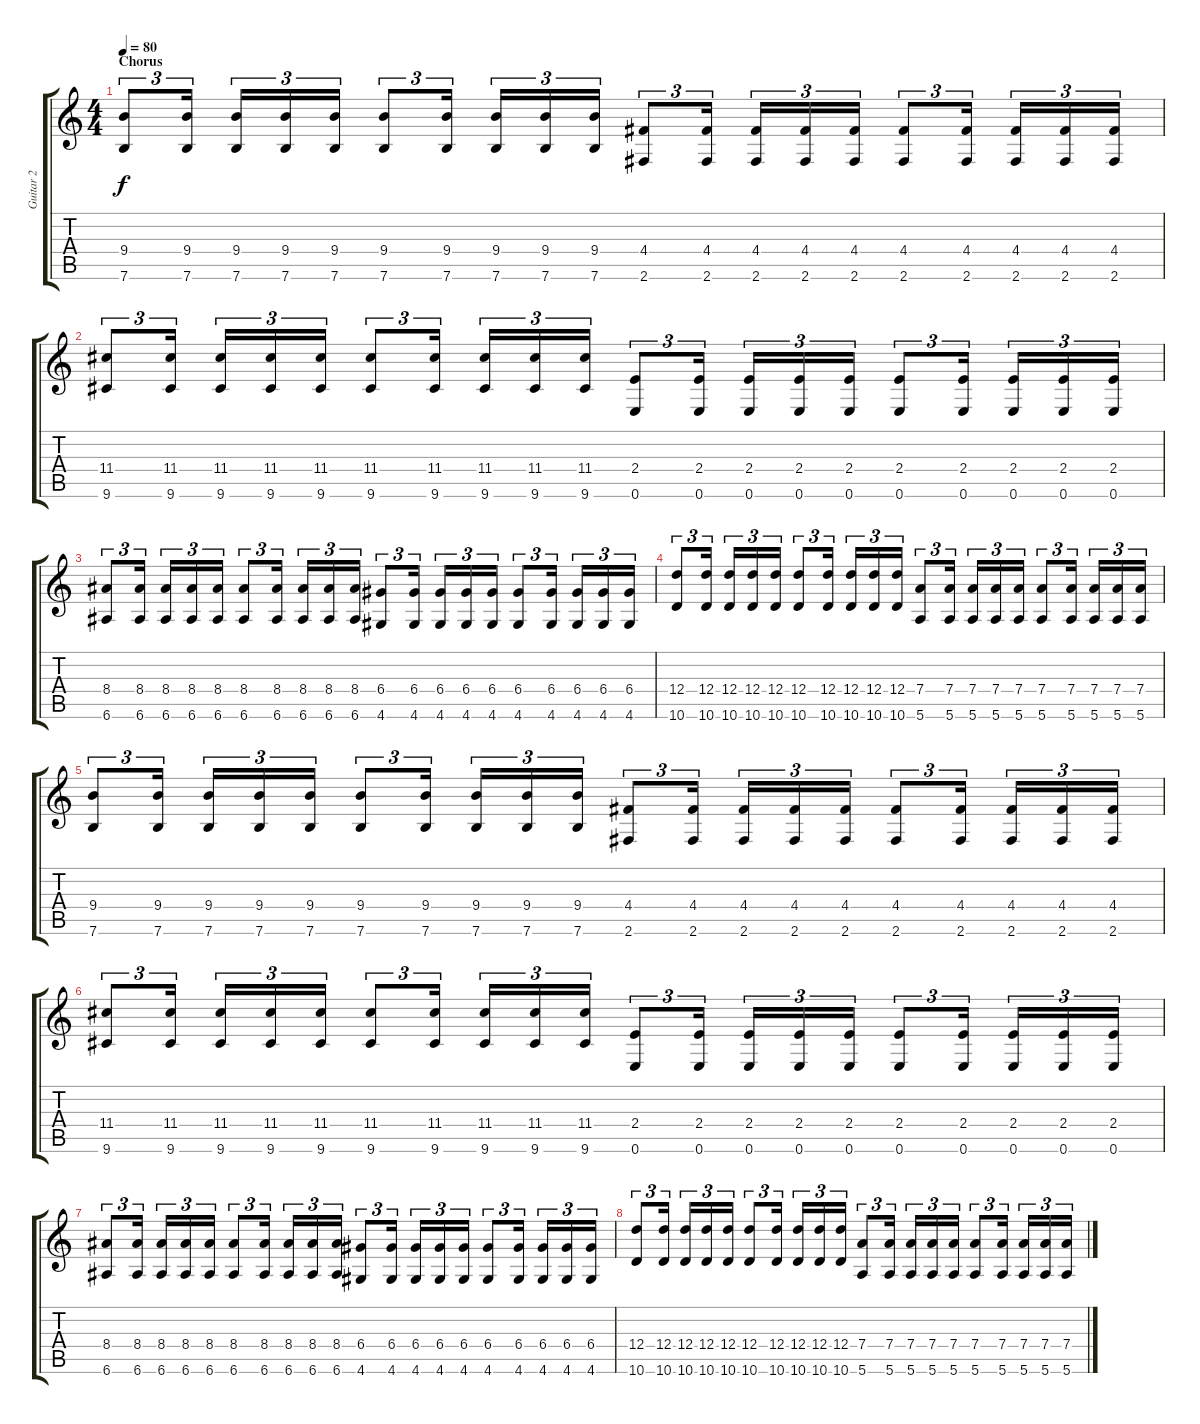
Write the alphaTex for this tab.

\track ("Guitar 2" "Guitar 2") {instrument distortionguitar}
\staff {score tabs}
\tuning (E4 B3 G3 D3 A2 E2) {hide}
\ts (4 4)
\section ("" "Chorus")
\tempo 80
\clef g2
\ks c
(9.4 7.6).8{tu (3 2) dy f} (9.4 7.6).16{tu (3 2) beam splitsecondary} (9.4 7.6).16{tu (3 2)} (9.4 7.6).16{tu (3 2)} (9.4 7.6).16{tu (3 2)} (9.4 7.6).8{tu (3 2)} (9.4 7.6).16{tu (3 2) beam splitsecondary} (9.4 7.6).16{tu (3 2)} (9.4 7.6).16{tu (3 2)} (9.4 7.6).16{tu (3 2)} (4.4 2.6).8{tu (3 2)} (4.4 2.6).16{tu (3 2) beam splitsecondary} (4.4 2.6).16{tu (3 2)} (4.4 2.6).16{tu (3 2)} (4.4 2.6).16{tu (3 2)} (4.4 2.6).8{tu (3 2)} (4.4 2.6).16{tu (3 2) beam splitsecondary} (4.4 2.6).16{tu (3 2)} (4.4 2.6).16{tu (3 2)} (4.4 2.6).16{tu (3 2)} |
(11.4 9.6).8{tu (3 2)} (11.4 9.6).16{tu (3 2) beam splitsecondary} (11.4 9.6).16{tu (3 2)} (11.4 9.6).16{tu (3 2)} (11.4 9.6).16{tu (3 2)} (11.4 9.6).8{tu (3 2)} (11.4 9.6).16{tu (3 2) beam splitsecondary} (11.4 9.6).16{tu (3 2)} (11.4 9.6).16{tu (3 2)} (11.4 9.6).16{tu (3 2)} (2.4 0.6).8{tu (3 2)} (2.4 0.6).16{tu (3 2) beam splitsecondary} (2.4 0.6).16{tu (3 2)} (2.4 0.6).16{tu (3 2)} (2.4 0.6).16{tu (3 2)} (2.4 0.6).8{tu (3 2)} (2.4 0.6).16{tu (3 2) beam splitsecondary} (2.4 0.6).16{tu (3 2)} (2.4 0.6).16{tu (3 2)} (2.4 0.6).16{tu (3 2)} |
(8.4 6.6).8{tu (3 2)} (8.4 6.6).16{tu (3 2) beam splitsecondary} (8.4 6.6).16{tu (3 2)} (8.4 6.6).16{tu (3 2)} (8.4 6.6).16{tu (3 2)} (8.4 6.6).8{tu (3 2)} (8.4 6.6).16{tu (3 2) beam splitsecondary} (8.4 6.6).16{tu (3 2)} (8.4 6.6).16{tu (3 2)} (8.4 6.6).16{tu (3 2)} (6.4 4.6).8{tu (3 2)} (6.4 4.6).16{tu (3 2) beam splitsecondary} (6.4 4.6).16{tu (3 2)} (6.4 4.6).16{tu (3 2)} (6.4 4.6).16{tu (3 2)} (6.4 4.6).8{tu (3 2)} (6.4 4.6).16{tu (3 2) beam splitsecondary} (6.4 4.6).16{tu (3 2)} (6.4 4.6).16{tu (3 2)} (6.4 4.6).16{tu (3 2)} |
(12.4 10.6).8{tu (3 2)} (12.4 10.6).16{tu (3 2) beam splitsecondary} (12.4 10.6).16{tu (3 2)} (12.4 10.6).16{tu (3 2)} (12.4 10.6).16{tu (3 2)} (12.4 10.6).8{tu (3 2)} (12.4 10.6).16{tu (3 2) beam splitsecondary} (12.4 10.6).16{tu (3 2)} (12.4 10.6).16{tu (3 2)} (12.4 10.6).16{tu (3 2)} (7.4 5.6).8{tu (3 2)} (7.4 5.6).16{tu (3 2) beam splitsecondary} (7.4 5.6).16{tu (3 2)} (7.4 5.6).16{tu (3 2)} (7.4 5.6).16{tu (3 2)} (7.4 5.6).8{tu (3 2)} (7.4 5.6).16{tu (3 2) beam splitsecondary} (7.4 5.6).16{tu (3 2)} (7.4 5.6).16{tu (3 2)} (7.4 5.6).16{tu (3 2)} |
(9.4 7.6).8{tu (3 2)} (9.4 7.6).16{tu (3 2) beam splitsecondary} (9.4 7.6).16{tu (3 2)} (9.4 7.6).16{tu (3 2)} (9.4 7.6).16{tu (3 2)} (9.4 7.6).8{tu (3 2)} (9.4 7.6).16{tu (3 2) beam splitsecondary} (9.4 7.6).16{tu (3 2)} (9.4 7.6).16{tu (3 2)} (9.4 7.6).16{tu (3 2)} (4.4 2.6).8{tu (3 2)} (4.4 2.6).16{tu (3 2) beam splitsecondary} (4.4 2.6).16{tu (3 2)} (4.4 2.6).16{tu (3 2)} (4.4 2.6).16{tu (3 2)} (4.4 2.6).8{tu (3 2)} (4.4 2.6).16{tu (3 2) beam splitsecondary} (4.4 2.6).16{tu (3 2)} (4.4 2.6).16{tu (3 2)} (4.4 2.6).16{tu (3 2)} |
(11.4 9.6).8{tu (3 2)} (11.4 9.6).16{tu (3 2) beam splitsecondary} (11.4 9.6).16{tu (3 2)} (11.4 9.6).16{tu (3 2)} (11.4 9.6).16{tu (3 2)} (11.4 9.6).8{tu (3 2)} (11.4 9.6).16{tu (3 2) beam splitsecondary} (11.4 9.6).16{tu (3 2)} (11.4 9.6).16{tu (3 2)} (11.4 9.6).16{tu (3 2)} (2.4 0.6).8{tu (3 2)} (2.4 0.6).16{tu (3 2) beam splitsecondary} (2.4 0.6).16{tu (3 2)} (2.4 0.6).16{tu (3 2)} (2.4 0.6).16{tu (3 2)} (2.4 0.6).8{tu (3 2)} (2.4 0.6).16{tu (3 2) beam splitsecondary} (2.4 0.6).16{tu (3 2)} (2.4 0.6).16{tu (3 2)} (2.4 0.6).16{tu (3 2)} |
(8.4 6.6).8{tu (3 2)} (8.4 6.6).16{tu (3 2) beam splitsecondary} (8.4 6.6).16{tu (3 2)} (8.4 6.6).16{tu (3 2)} (8.4 6.6).16{tu (3 2)} (8.4 6.6).8{tu (3 2)} (8.4 6.6).16{tu (3 2) beam splitsecondary} (8.4 6.6).16{tu (3 2)} (8.4 6.6).16{tu (3 2)} (8.4 6.6).16{tu (3 2)} (6.4 4.6).8{tu (3 2)} (6.4 4.6).16{tu (3 2) beam splitsecondary} (6.4 4.6).16{tu (3 2)} (6.4 4.6).16{tu (3 2)} (6.4 4.6).16{tu (3 2)} (6.4 4.6).8{tu (3 2)} (6.4 4.6).16{tu (3 2) beam splitsecondary} (6.4 4.6).16{tu (3 2)} (6.4 4.6).16{tu (3 2)} (6.4 4.6).16{tu (3 2)} |
(12.4 10.6).8{tu (3 2)} (12.4 10.6).16{tu (3 2) beam splitsecondary} (12.4 10.6).16{tu (3 2)} (12.4 10.6).16{tu (3 2)} (12.4 10.6).16{tu (3 2)} (12.4 10.6).8{tu (3 2)} (12.4 10.6).16{tu (3 2) beam splitsecondary} (12.4 10.6).16{tu (3 2)} (12.4 10.6).16{tu (3 2)} (12.4 10.6).16{tu (3 2)} (7.4 5.6).8{tu (3 2)} (7.4 5.6).16{tu (3 2) beam splitsecondary} (7.4 5.6).16{tu (3 2)} (7.4 5.6).16{tu (3 2)} (7.4 5.6).16{tu (3 2)} (7.4 5.6).8{tu (3 2)} (7.4 5.6).16{tu (3 2) beam splitsecondary} (7.4 5.6).16{tu (3 2)} (7.4 5.6).16{tu (3 2)} (7.4 5.6).16{tu (3 2)}
